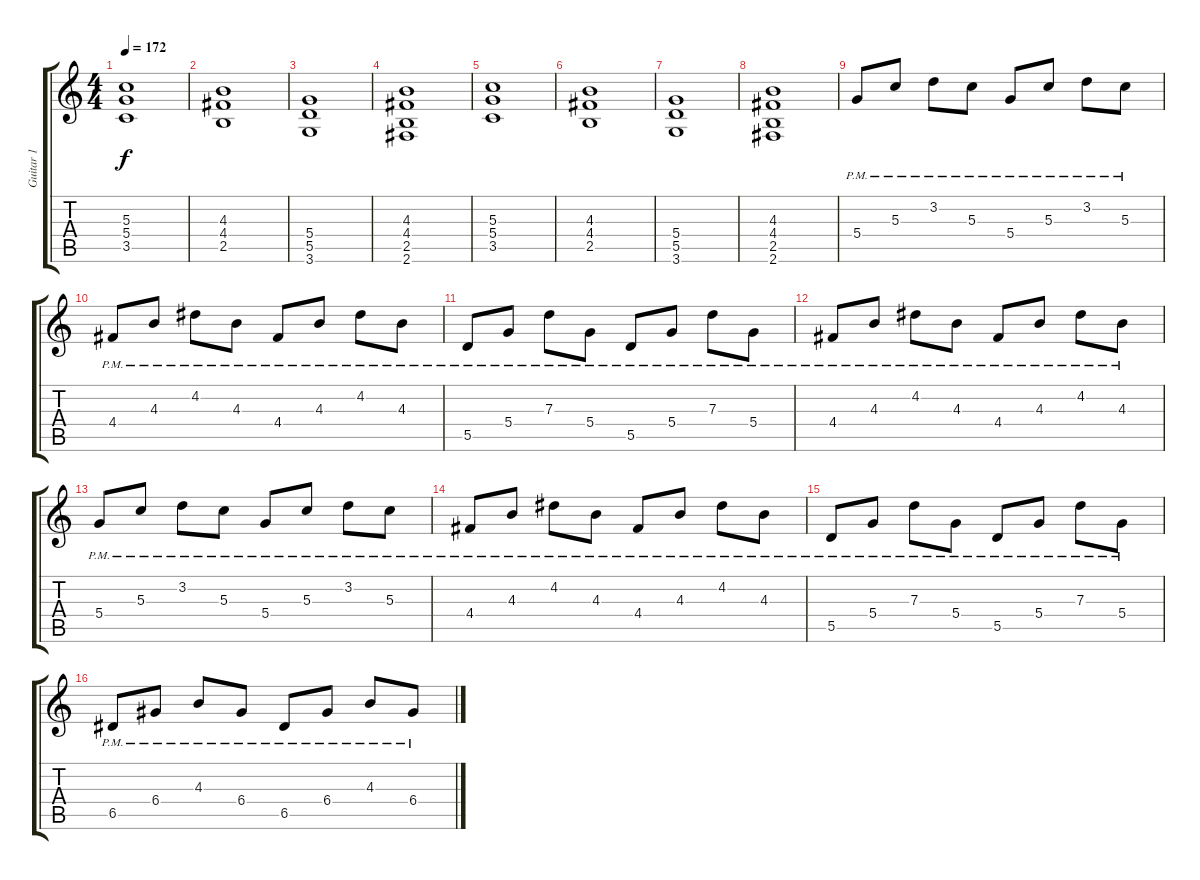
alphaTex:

\track ("Guitar 1" "Guitar 1") {instrument distortionguitar}
\staff {score tabs}
\tuning (E4 B3 G3 D3 A2 E2) {hide}
\ts (4 4)
\tempo 172
\clef g2
\ks c
(5.3 5.4 3.5).1{dy f instrument distortionguitar} |
(4.3 4.4 2.5).1 |
(5.4 5.5 3.6).1 |
(4.3 4.4 2.5 2.6).1 |
(5.3 5.4 3.5).1 |
(4.3 4.4 2.5).1 |
(5.4 5.5 3.6).1 |
(4.3 4.4 2.5 2.6).1 |
5.4{pm}.8 5.3{pm}.8 3.2{pm}.8 5.3{pm}.8 5.4{pm}.8 5.3{pm}.8 3.2{pm}.8 5.3{pm}.8 |
4.4{pm}.8 4.3{pm}.8 4.2{pm}.8 4.3{pm}.8 4.4{pm}.8 4.3{pm}.8 4.2{pm}.8 4.3{pm}.8 |
5.5{pm}.8 5.4{pm}.8 7.3{pm}.8 5.4{pm}.8 5.5{pm}.8 5.4{pm}.8 7.3{pm}.8 5.4{pm}.8 |
4.4{pm}.8 4.3{pm}.8 4.2{pm}.8 4.3{pm}.8 4.4{pm}.8 4.3{pm}.8 4.2{pm}.8 4.3{pm}.8 |
5.4{pm}.8 5.3{pm}.8 3.2{pm}.8 5.3{pm}.8 5.4{pm}.8 5.3{pm}.8 3.2{pm}.8 5.3{pm}.8 |
4.4{pm}.8 4.3{pm}.8 4.2{pm}.8 4.3{pm}.8 4.4{pm}.8 4.3{pm}.8 4.2{pm}.8 4.3{pm}.8 |
5.5{pm}.8 5.4{pm}.8 7.3{pm}.8 5.4{pm}.8 5.5{pm}.8 5.4{pm}.8 7.3{pm}.8 5.4{pm}.8 |
6.5{pm}.8 6.4{pm}.8 4.3{pm}.8 6.4{pm}.8 6.5{pm}.8 6.4{pm}.8 4.3{pm}.8 6.4{pm}.8
